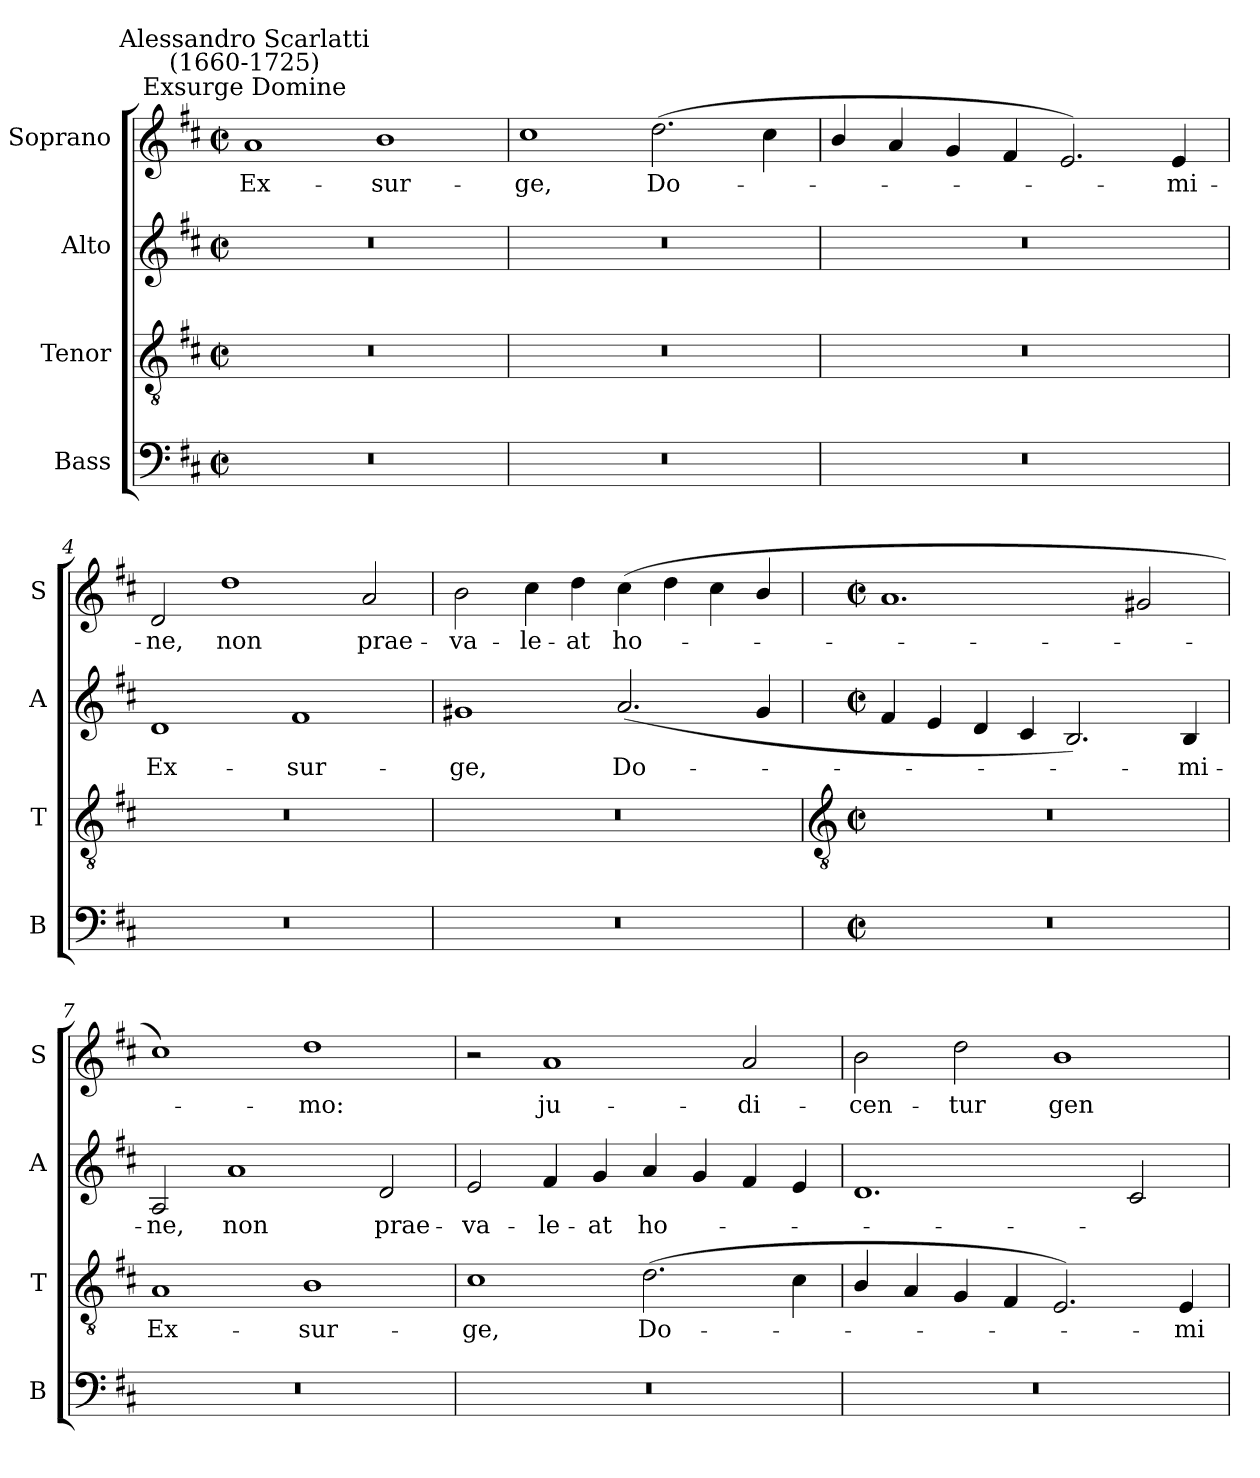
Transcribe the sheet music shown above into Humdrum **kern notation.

**kern	**kern	**text	**kern	**text	**kern	**text
*part4	*part3	*part3	*part2	*part2	*part1	*part1
*staff4	*staff3	*staff3	*staff2	*staff2	*staff1	*staff1
*I"Bass	*I"Tenor	*	*I"Alto	*	*I"Soprano	*
*I'B	*I'T	*	*I'A	*	*I'S	*
*clefF4	*clefGv2	*	*clefG2	*	*clefG2	*
*k[f#c#]	*k[f#c#]	*	*k[f#c#]	*	*k[f#c#]	*
*D:	*D:	*	*D:	*	*D:	*
*M4/2	*M4/2	*	*M4/2	*	*M4/2	*
*met(c|)	*met(c|)	*	*met(c|)	*	*met(c|)	*
=1	=1	=1	=1	=1	=1	=1
!	!	!	!	!	!LO:TX:a:cj:t=Exsurge Domine	!
!	!	!	!	!	!LO:TX:a:cj:t=Alessandro Scarlatti\n(1660-1725)	!
!	!	!	!	!	!	!LO:LY:b
0r	0r	.	0r	.	1a	Ex-
!	!	!	!	!	!	!LO:LY:b
.	.	.	.	.	1b	-sur-
=2	=2	=2	=2	=2	=2	=2
!	!	!	!	!	!	!LO:LY:b
0r	0r	.	0r	.	1cc#	-ge,
!	!	!	!	!	!	!LO:LY:b
.	.	.	.	.	(<2.dd	Do-
.	.	.	.	.	4cc#	.
=3	=3	=3	=3	=3	=3	=3
0r	0r	.	0r	.	4b/	.
.	.	.	.	.	4a	.
.	.	.	.	.	4g	.
.	.	.	.	.	4f#	.
.	.	.	.	.	2.e)	.
!	!	!	!	!	!	!LO:LY:b
.	.	.	.	.	4e	mi-
=4	=4	=4	=4	=4	=4	=4
!	!	!	!	!LO:LY:b	!	!LO:LY:b
0r	0r	.	1d	Ex-	2d	-ne,
!	!	!	!	!	!	!LO:LY:b
.	.	.	.	.	1dd	non
!	!	!	!	!LO:LY:b	!	!
.	.	.	1f#	-sur-	.	.
!	!	!	!	!	!	!LO:LY:b
.	.	.	.	.	2a	prae-
=5	=5	=5	=5	=5	=5	=5
!	!	!	!	!LO:LY:b	!	!LO:LY:b
0r	0r	.	1g#X	-ge,	2b	-va-
!	!	!	!	!	!	!LO:LY:b
.	.	.	.	.	4cc#	-le-
!	!	!	!	!	!	!LO:LY:b
.	.	.	.	.	4dd	-at
!	!	!	!	!LO:LY:b	!	!LO:LY:b
.	.	.	(<2.a	Do-	(<4cc#	ho-
.	.	.	.	.	4dd	.
.	.	.	.	.	4cc#	.
.	.	.	4g#	.	4b/	.
!!LO:LB:g=z
=6	=6	=6	=6	=6	=6	=6
*	*clefGv2	*	*	*	*	*
*M4/2	*M4/2	*	*M4/2	*	*M4/2	*
*met(c|)	*met(c|)	*	*met(c|)	*	*met(c|)	*
0r	0r	.	4f#	.	1.a	.
.	.	.	4e	.	.	.
.	.	.	4d	.	.	.
.	.	.	4c#	.	.	.
.	.	.	2.B)	.	.	.
.	.	.	.	.	2g#X	.
!	!	!	!	!LO:LY:b	!	!
.	.	.	4B	mi-	.	.
=7	=7	=7	=7	=7	=7	=7
!	!	!LO:LY:b	!	!LO:LY:b	!	!
0r	1A	Ex-	2A	-ne,	1cc#)	.
!	!	!	!	!LO:LY:b	!	!
.	.	.	1a	non	.	.
!	!	!LO:LY:b	!	!	!	!LO:LY:b
.	1B	-sur-	.	.	1dd	mo:
!	!	!	!	!LO:LY:b	!	!
.	.	.	2d	prae-	.	.
=8	=8	=8	=8	=8	=8	=8
!	!	!LO:LY:b	!	!LO:LY:b	!	!
0r	1c#	-ge,	2e	-va-	2r	.
!	!	!	!	!LO:LY:b	!	!LO:LY:b
.	.	.	4f#	-le-	1a	ju-
!	!	!	!	!LO:LY:b	!	!
.	.	.	4g	-at	.	.
!	!	!LO:LY:b	!	!LO:LY:b	!	!
.	(<2.d	Do-	4a	ho-	.	.
.	.	.	4g	.	.	.
!	!	!	!	!	!	!LO:LY:b
.	.	.	4f#	.	2a	-di-
.	4c#	.	4e	.	.	.
=9	=9	=9	=9	=9	=9	=9
!	!	!	!	!	!	!LO:LY:b
0r	4B/	.	1.d	.	2b	-cen-
.	4A	.	.	.	.	.
!	!	!	!	!	!	!LO:LY:b
.	4G	.	.	.	2dd	-tur
.	4F#	.	.	.	.	.
!	!	!	!	!	!	!LO:LY:b
.	2.E)	.	.	.	1b	gen-
.	.	.	2c#	.	.	.
!	!	!LO:LY:b	!	!	!	!
.	4E	mi-	.	.	.	.
=	=	=	=	=	=	=
*-	*-	*-	*-	*-	*-	*-
